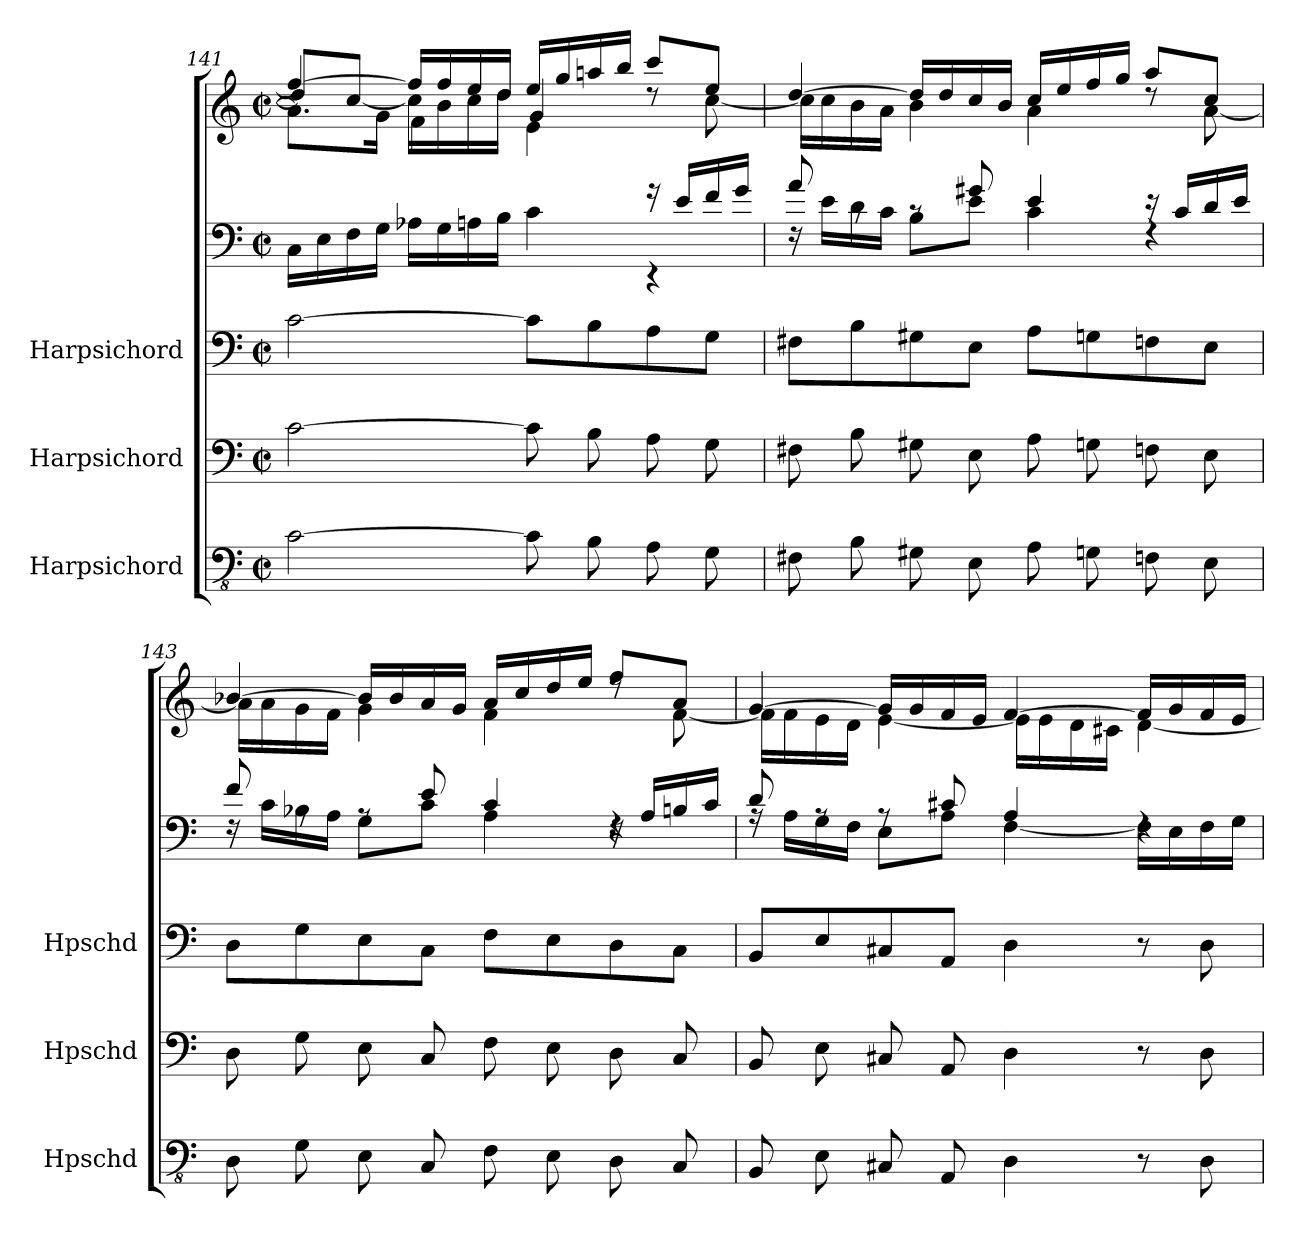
**kern	**kern	**kern	**kern	**kern
*part3	*part2	*part1	*part1	*part1
*staff5	*staff4	*staff3	*staff2	*staff1
*I"Harpsichord	*I"Harpsichord	*I"Harpsichord	*	*
*I'Hpschd	*I'Hpschd	*I'Hpschd	*	*
*clefFv4	*clefF4	*clefF4	*clefF4	*clefG2
*k[]	*k[]	*k[]	*k[]	*k[]
*M2/2	*M2/2	*M2/2	*M2/2	*M2/2
*met(c|)	*met(c|)	*met(c|)	*met(c|)	*met(c|)
=141	=141	=141	=141	=141
*	*	*	*^	*^
*	*	*	*	*	*	*^
[2C\	[2c\	[2c\	2.ryy	16C\LL	4ff/_	8dd/L]	8.a-\L]
.	.	.	.	16E\	.	.	.
.	.	.	.	16F\	.	[8cc/J	.
.	.	.	.	16G\JJ	.	.	16g\Jk
.	.	.	.	16A-X\LL	16ff/LL]	16cc\LL]	4f\
.	.	.	.	16G\	16ff/	16b\	.
.	.	.	.	16An\	16ee/	16cc\	.
.	.	.	.	16B\JJ	16dd/JJ	16dd\JJ	.
8C\]	8c\]	8c\L]	.	4c\	16ee/LL	4g/	4e\
.	.	.	.	.	16gg/	.	.
8BB\	8B\	8B\	.	.	16aan/	.	.
.	.	.	.	.	16bb/JJ	.	.
8AA\	8A\	8A\	4rEE	16rg	8ccc/L	8rdd	4ryy
.	.	.	.	16e/LL	.	.	.
8GG\	8G\	8G\J	.	16f/	8ee/J	[8cc\	.
.	.	.	.	16g/JJ	.	.	.
*	*	*	*	*	*	*v	*v
=142	=142	=142	=142	=142	=142	=142
8FF#X\	8F#X\	8F#X\L	8a/	16rF	[4dd/	16cc\LL]
.	.	.	.	16e\LL	.	16cc\
8BB\	8B\	8B\	8rc	16d\	.	16b\
.	.	.	.	16c\JJ	.	16a\JJ
8GG#X\	8G#X\	8G#X\	8rc	8B\L	16dd/LL]	4b\
.	.	.	.	.	16dd/	.
8EE\	8E\	8E\J	8g#X/	8e\J	16cc/	.
.	.	.	.	.	16b/JJ	.
8AA\	8A\	8A\L	4e/	4c\	16cc/LL	4a\
.	.	.	.	.	16ee/	.
8GGn\	8Gn\	8Gn\	.	.	16ff/	.
.	.	.	.	.	16gg/JJ	.
8FFn\	8Fn\	8Fn\	16r	4rF	8aa/L	8rdd
.	.	.	16c/LL	.	.	.
8EE\	8E\	8E\J	16d/	.	8cc/J	[8a\
.	.	.	16e/JJ	.	.	.
!!LO:LB:g=z	!!
=143	=143	=143	=143	=143	=143	=143
8DD\	8D\	8D\L	8f/	16rF	[4b-X/	16a\LL]
.	.	.	.	16c\LL	.	16a\
8GG\	8G\	8G\	8rA	16B-X\	.	16g\
.	.	.	.	16A\JJ	.	16f\JJ
8EE\	8E\	8E\	8rA	8G\L	16b-/LL]	4g\
.	.	.	.	.	16b-/	.
8CC/	8C/	8C\J	8e/	8c\J	16a/	.
.	.	.	.	.	16g/JJ	.
8FF\	8F\	8F\L	4c/	4A\	16a/LL	4f\
.	.	.	.	.	16cc/	.
8EE\	8E\	8E\	.	.	16dd/	.
.	.	.	.	.	16ee/JJ	.
8DD\	8D\	8D\	16rF	4rF	8ff/L	8rdd
.	.	.	16A/LL	.	.	.
8CC/	8C/	8C\J	16Bn/	.	8a/J	[8f\
.	.	.	16c/JJ	.	.	.
=144	=144	=144	=144	=144	=144	=144
8BBB/	8BB/	8BB/L	8d/	16rA	[4g/	16f\LL]
.	.	.	.	16A\LL	.	16f\
8EE\	8E\	8E/	8rA	16G\	.	16e\
.	.	.	.	16F\JJ	.	16d\JJ
8CC#X/	8C#X/	8C#X/	8rA	8E\L	16g/LL]	[4e\
.	.	.	.	.	16g/	.
8AAA/	8AA/	8AA/J	8c#X/	8A\J	16f/	.
.	.	.	.	.	16e/JJ	.
4DD\	4D\	4D\	4A/	[4F\	[4f/	16e\LL]
.	.	.	.	.	.	16e\
.	.	.	.	.	.	16d\
.	.	.	.	.	.	16c#X\JJ
8r	8r	8r	4rF	16F\LL]	16f/LL]	[4d\
.	.	.	.	16E\	16g/	.
8DD\	8D\	8D\	.	16F\	16f/	.
.	.	.	.	16G\JJ	16e/JJ	.
*	*	*	*v	*v	*	*
*	*	*	*	*v	*v
=	=	=	=	=
*-	*-	*-	*-	*-
